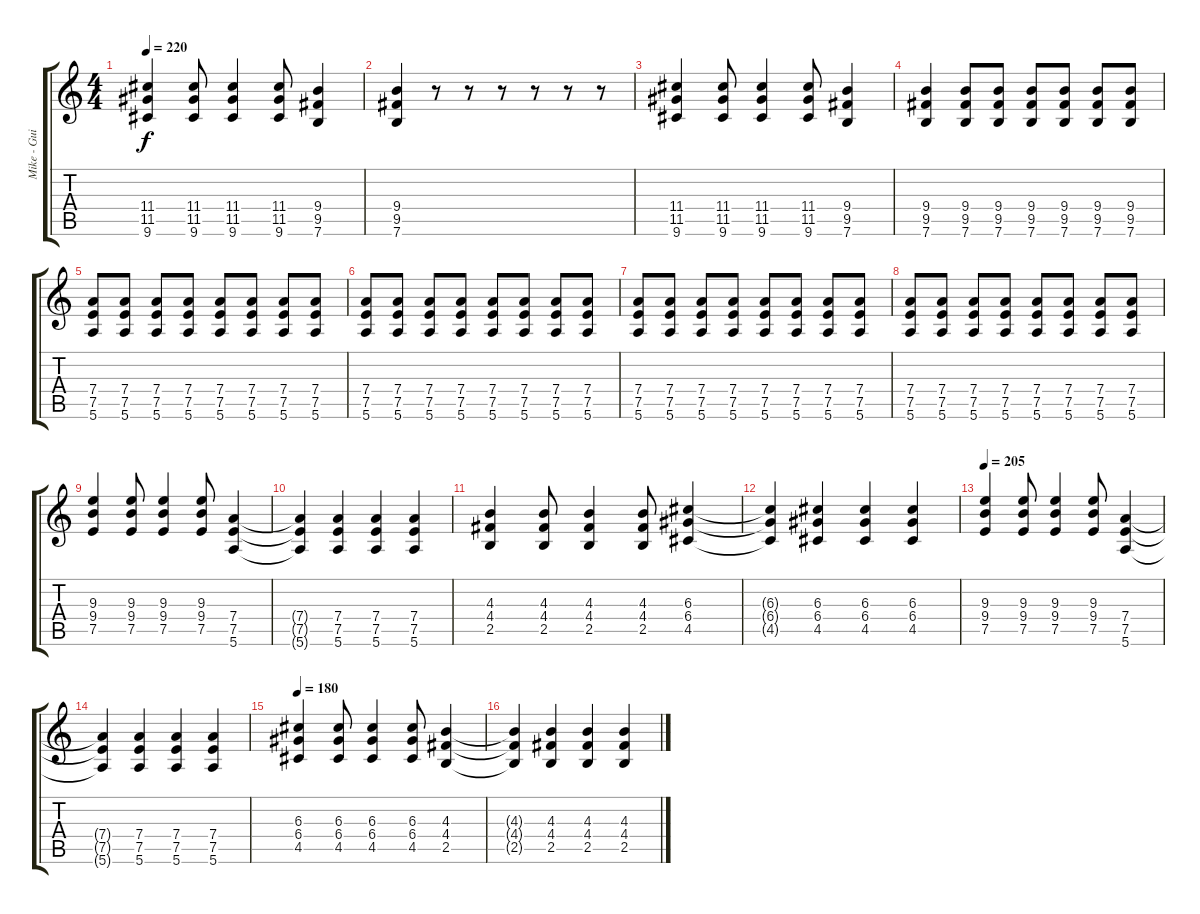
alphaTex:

\track ("Mike - Guitar" "Mike - Gui") {instrument distortionguitar}
\staff {score tabs}
\tuning (E4 B3 G3 D3 A2 E2) {hide}
\ts (4 4)
\tempo 220
\clef g2
\ks c
(11.4 11.5 9.6).4{dy f} (11.4 11.5 9.6).8 (11.4 11.5 9.6).4 (11.4 11.5 9.6).8 (9.4 9.5 7.6).4 |
(9.4 9.5 7.6).4 r.8 r.8 r.8 r.8 r.8 r.8 |
(11.4 11.5 9.6).4 (11.4 11.5 9.6).8 (11.4 11.5 9.6).4 (11.4 11.5 9.6).8 (9.4 9.5 7.6).4 |
(9.4 9.5 7.6).4 (9.4 9.5 7.6).8 (9.4 9.5 7.6).8 (9.4 9.5 7.6).8 (9.4 9.5 7.6).8 (9.4 9.5 7.6).8 (9.4 9.5 7.6).8 |
(7.4 7.5 5.6).8 (7.4 7.5 5.6).8 (7.4 7.5 5.6).8 (7.4 7.5 5.6).8 (7.4 7.5 5.6).8 (7.4 7.5 5.6).8 (7.4 7.5 5.6).8 (7.4 7.5 5.6).8 |
(7.4 7.5 5.6).8 (7.4 7.5 5.6).8 (7.4 7.5 5.6).8 (7.4 7.5 5.6).8 (7.4 7.5 5.6).8 (7.4 7.5 5.6).8 (7.4 7.5 5.6).8 (7.4 7.5 5.6).8 |
(7.4 7.5 5.6).8 (7.4 7.5 5.6).8 (7.4 7.5 5.6).8 (7.4 7.5 5.6).8 (7.4 7.5 5.6).8 (7.4 7.5 5.6).8 (7.4 7.5 5.6).8 (7.4 7.5 5.6).8 |
(7.4 7.5 5.6).8 (7.4 7.5 5.6).8 (7.4 7.5 5.6).8 (7.4 7.5 5.6).8 (7.4 7.5 5.6).8 (7.4 7.5 5.6).8 (7.4 7.5 5.6).8 (7.4 7.5 5.6).8 |
(9.3 9.4 7.5).4{volume 11 instrument electricguitarclean} (9.3 9.4 7.5).8 (9.3 9.4 7.5).4 (9.3 9.4 7.5).8 (7.4 7.5 5.6).4 |
(7.4{t} 7.5{t} 5.6{t}).4 (7.4 7.5 5.6).4 (7.4 7.5 5.6).4 (7.4 7.5 5.6).4 |
(4.3 4.4 2.5).4 (4.3 4.4 2.5).8 (4.3 4.4 2.5).4 (4.3 4.4 2.5).8 (6.3 6.4 4.5).4 |
(6.3{t} 6.4{t} 4.5{t}).4 (6.3 6.4 4.5).4 (6.3 6.4 4.5).4 (6.3 6.4 4.5).4 |
\tempo 205
(9.3 9.4 7.5).4 (9.3 9.4 7.5).8 (9.3 9.4 7.5).4 (9.3 9.4 7.5).8 (7.4 7.5 5.6).4 |
(7.4{t} 7.5{t} 5.6{t}).4 (7.4 7.5 5.6).4 (7.4 7.5 5.6).4 (7.4 7.5 5.6).4 |
\tempo 180
(6.3 6.4 4.5).4 (6.3 6.4 4.5).8 (6.3 6.4 4.5).4 (6.3 6.4 4.5).8 (4.3 4.4 2.5).4 |
(4.3{t} 4.4{t} 2.5{t}).4 (4.3 4.4 2.5).4 (4.3 4.4 2.5).4 (4.3 4.4 2.5).4
